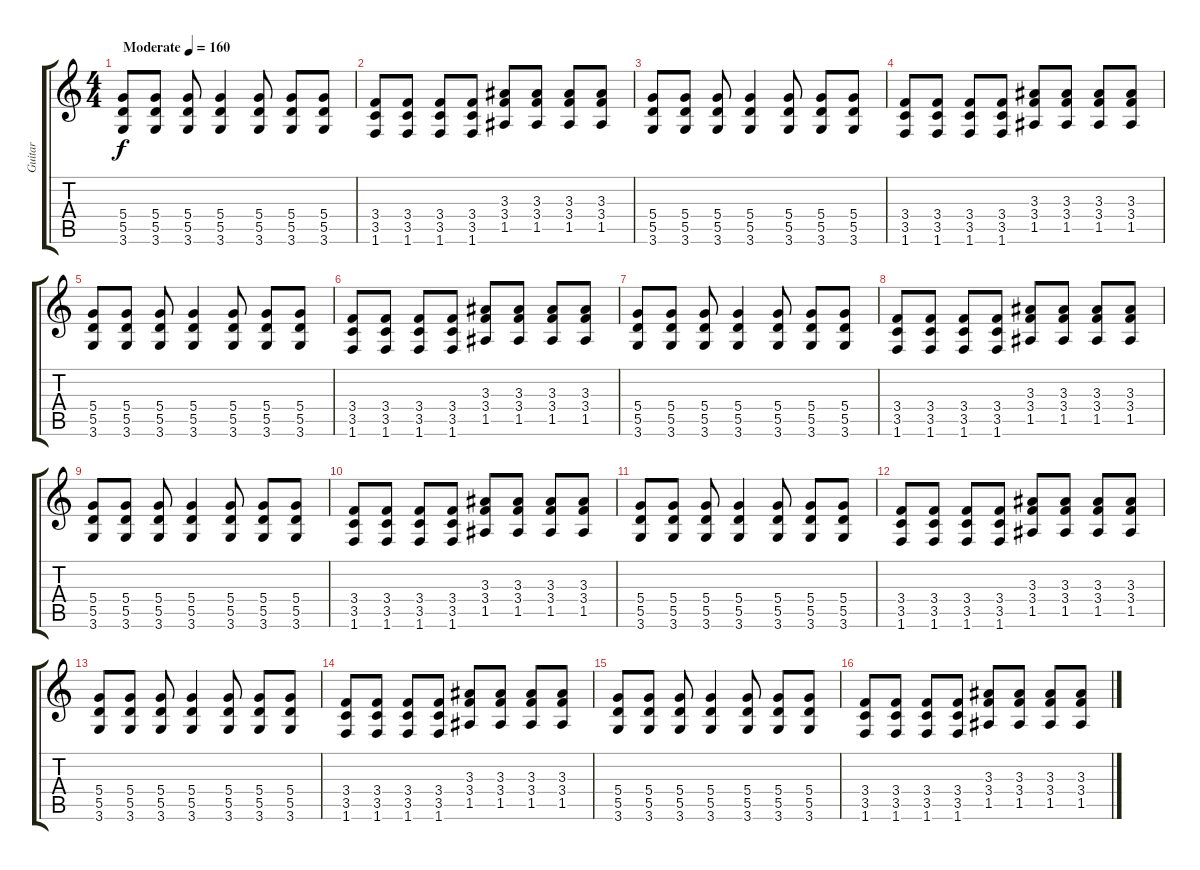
\track ("Guitar" "Guitar") {instrument distortionguitar}
\staff {score tabs}
\tuning (E4 B3 G3 D3 A2 E2) {hide}
\ts (4 4)
\tempo (160 "Moderate")
\clef g2
\ks c
(5.4 5.5 3.6).8{dy f instrument distortionguitar} (5.4 5.5 3.6).8 (5.4 5.5 3.6).8 (5.4 5.5 3.6).4 (5.4 5.5 3.6).8 (5.4 5.5 3.6).8 (5.4 5.5 3.6).8 |
(3.4 3.5 1.6).8 (3.4 3.5 1.6).8 (3.4 3.5 1.6).8 (3.4 3.5 1.6).8 (3.3 3.4 1.5).8 (3.3 3.4 1.5).8 (3.3 3.4 1.5).8 (3.3 3.4 1.5).8 |
(5.4 5.5 3.6).8 (5.4 5.5 3.6).8 (5.4 5.5 3.6).8 (5.4 5.5 3.6).4 (5.4 5.5 3.6).8 (5.4 5.5 3.6).8 (5.4 5.5 3.6).8 |
(3.4 3.5 1.6).8 (3.4 3.5 1.6).8 (3.4 3.5 1.6).8 (3.4 3.5 1.6).8 (3.3 3.4 1.5).8 (3.3 3.4 1.5).8 (3.3 3.4 1.5).8 (3.3 3.4 1.5).8 |
(5.4 5.5 3.6).8 (5.4 5.5 3.6).8 (5.4 5.5 3.6).8 (5.4 5.5 3.6).4 (5.4 5.5 3.6).8 (5.4 5.5 3.6).8 (5.4 5.5 3.6).8 |
(3.4 3.5 1.6).8 (3.4 3.5 1.6).8 (3.4 3.5 1.6).8 (3.4 3.5 1.6).8 (3.3 3.4 1.5).8 (3.3 3.4 1.5).8 (3.3 3.4 1.5).8 (3.3 3.4 1.5).8 |
(5.4 5.5 3.6).8 (5.4 5.5 3.6).8 (5.4 5.5 3.6).8 (5.4 5.5 3.6).4 (5.4 5.5 3.6).8 (5.4 5.5 3.6).8 (5.4 5.5 3.6).8 |
(3.4 3.5 1.6).8 (3.4 3.5 1.6).8 (3.4 3.5 1.6).8 (3.4 3.5 1.6).8 (3.3 3.4 1.5).8 (3.3 3.4 1.5).8 (3.3 3.4 1.5).8 (3.3 3.4 1.5).8 |
(5.4 5.5 3.6).8 (5.4 5.5 3.6).8 (5.4 5.5 3.6).8 (5.4 5.5 3.6).4 (5.4 5.5 3.6).8 (5.4 5.5 3.6).8 (5.4 5.5 3.6).8 |
(3.4 3.5 1.6).8 (3.4 3.5 1.6).8 (3.4 3.5 1.6).8 (3.4 3.5 1.6).8 (3.3 3.4 1.5).8 (3.3 3.4 1.5).8 (3.3 3.4 1.5).8 (3.3 3.4 1.5).8 |
(5.4 5.5 3.6).8 (5.4 5.5 3.6).8 (5.4 5.5 3.6).8 (5.4 5.5 3.6).4 (5.4 5.5 3.6).8 (5.4 5.5 3.6).8 (5.4 5.5 3.6).8 |
(3.4 3.5 1.6).8 (3.4 3.5 1.6).8 (3.4 3.5 1.6).8 (3.4 3.5 1.6).8 (3.3 3.4 1.5).8 (3.3 3.4 1.5).8 (3.3 3.4 1.5).8 (3.3 3.4 1.5).8 |
(5.4 5.5 3.6).8 (5.4 5.5 3.6).8 (5.4 5.5 3.6).8 (5.4 5.5 3.6).4 (5.4 5.5 3.6).8 (5.4 5.5 3.6).8 (5.4 5.5 3.6).8 |
(3.4 3.5 1.6).8 (3.4 3.5 1.6).8 (3.4 3.5 1.6).8 (3.4 3.5 1.6).8 (3.3 3.4 1.5).8 (3.3 3.4 1.5).8 (3.3 3.4 1.5).8 (3.3 3.4 1.5).8 |
(5.4 5.5 3.6).8 (5.4 5.5 3.6).8 (5.4 5.5 3.6).8 (5.4 5.5 3.6).4 (5.4 5.5 3.6).8 (5.4 5.5 3.6).8 (5.4 5.5 3.6).8 |
(3.4 3.5 1.6).8 (3.4 3.5 1.6).8 (3.4 3.5 1.6).8 (3.4 3.5 1.6).8 (3.3 3.4 1.5).8 (3.3 3.4 1.5).8 (3.3 3.4 1.5).8 (3.3 3.4 1.5).8
